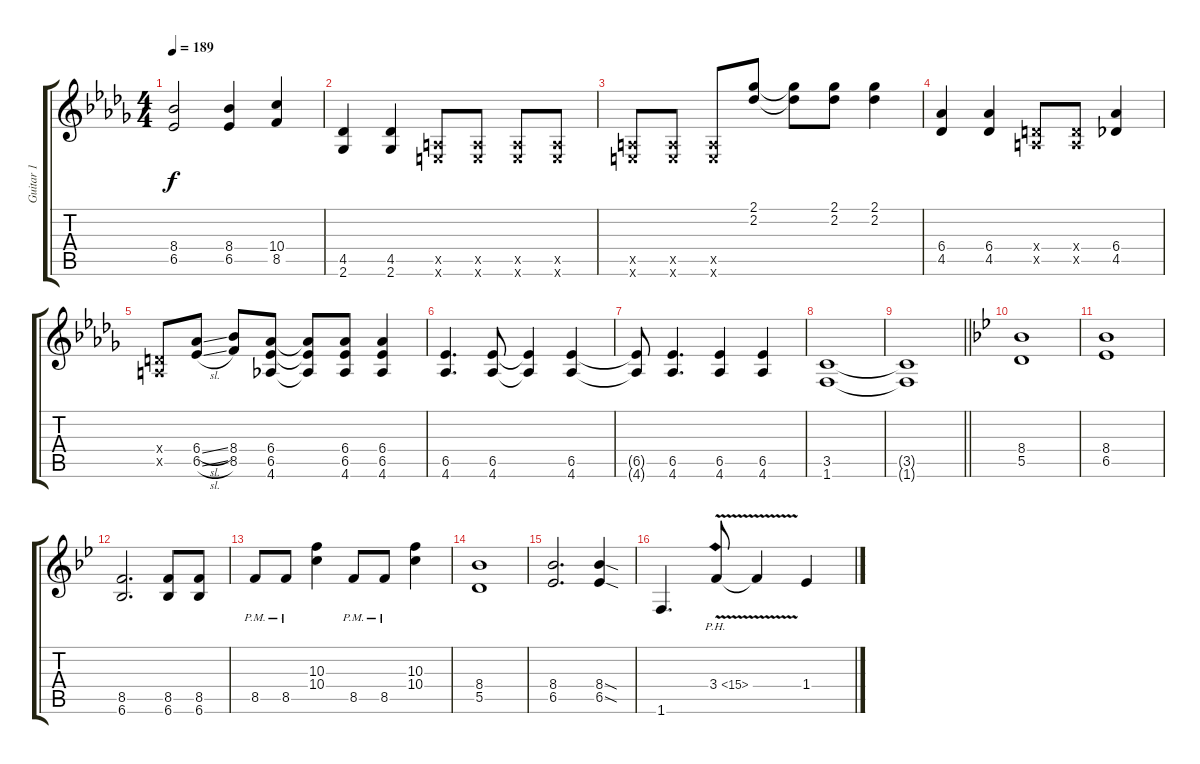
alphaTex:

\track ("Guitar 1" "Guitar 1") {instrument overdrivenguitar}
\staff {score tabs}
\tuning (E4 B3 G3 D3 A2 E2) {hide}
\ts (4 4)
\tempo 189
\clef g2
\ks db
(8.4{t} 6.5{t}).2{dy f} (8.4 6.5).4 (10.4 8.5).4 |
(4.5 2.6).4 (4.5 2.6).4 (0.5{x} 0.6{x}).8 (0.5{x} 0.6{x}).8 (0.5{x} 0.6{x}).8 (0.5{x} 0.6{x}).8 |
(0.5{x} 0.6{x}).8 (0.5{x} 0.6{x}).8 (0.5{x} 0.6{x}).8 (2.1 2.2).8 (2.1{t} 2.2{t}).8 (2.1 2.2).8 (2.1 2.2).4 |
(6.4 4.5).4 (6.4 4.5).4 (0.4{x} 0.5{x}).8 (0.4{x} 0.5{x}).8 (6.4 4.5).4 |
(0.4{x} 0.5{x}).8 (6.4{sl} 6.5{sl}).8 (8.4 8.5).8 (6.4 6.5 4.6).8 (6.4{t} 6.5{t} 4.6{t}).8 (6.4 6.5 4.6).8 (6.4 6.5 4.6).4 |
(6.5 4.6).4{d} (6.5 4.6).8 (6.5{t} 4.6{t}).4 (6.5 4.6).4 |
(6.5{t} 4.6{t}).8 (6.5 4.6).4{d} (6.5 4.6).4 (6.5 4.6).4 |
(3.5 1.6).1 |
\barLineRight lightlight
(3.5{t} 1.6{t}).1 |
\ks bb
(8.4 5.5).1 |
(8.4 6.5).1 |
(8.5 6.6).2{d} (8.5 6.6).8 (8.5 6.6).8 |
8.5{pm}.8 8.5{pm}.8 (10.3 10.4).4 8.5{pm}.8 8.5{pm}.8 (10.3 10.4).4 |
(8.4 5.5).1 |
(8.4 6.5).2{d} (8.4{sod} 6.5{sod}).4 |
1.6.4{d} 3.4{ph 12 v}.8 3.4{t}.4 1.4.4
